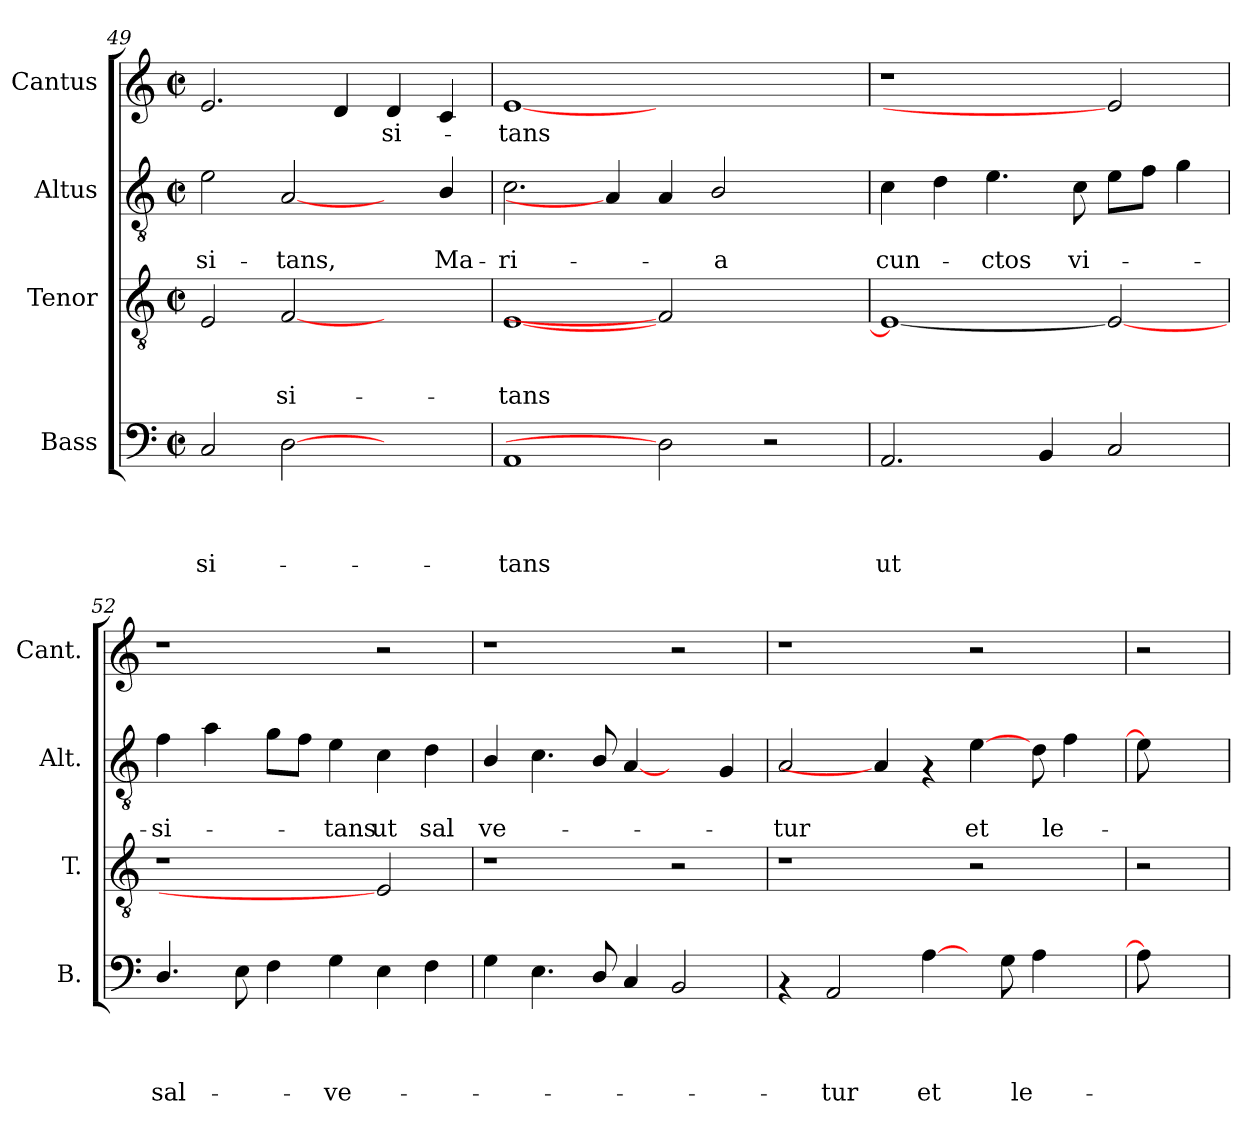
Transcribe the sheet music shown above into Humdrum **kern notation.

**kern	**text	**text	**text	**text	**kern	**text	**text	**text	**kern	**text	**text	**kern	**text
*part4	*part4	*part4	*part4	*part4	*part3	*part3	*part3	*part3	*part2	*part2	*part2	*part1	*part1
*staff4	*staff4	*staff4	*staff4	*staff4	*staff3	*staff3	*staff3	*staff3	*staff2	*staff2	*staff2	*staff1	*staff1
*I"Bass	*	*	*	*	*I"Tenor	*	*	*	*I"Altus	*	*	*I"Cantus	*
*I'B.	*	*	*	*	*I'T.	*	*	*	*I'Alt.	*	*	*I'Cant.	*
*clefF4	*	*	*	*	*clefGv2	*	*	*	*clefGv2	*	*	*clefG2	*
*k[]	*	*	*	*	*k[]	*	*	*	*k[]	*	*	*k[]	*
*C:	*	*	*	*	*C:	*	*	*	*C:	*	*	*C:	*
*M2/2	*	*	*	*	*M2/2	*	*	*	*M2/2	*	*	*M2/2	*
*met(c|)	*	*	*	*	*met(c|)	*	*	*	*met(c|)	*	*	*met(c|)	*
=49	=49	=49	=49	=49	=49	=49	=49	=49	=49	=49	=49	=49	=49
!	!	!	!	!LO:LY:b	!	!	!	!	!	!	!LO:LY:b	!	!
2C/	.	.	.	-si-	2E/	.	.	.	2e\	.	-si-	2.e/	.
!	!	!	!	!	!	!	!	!LO:LY:b:rj	!	!	!LO:LY:b	!	!
[2D	.	.	.	.	[2F	.	.	-si-	[2A/	.	-tans,	.	.
.	.	.	.	.	.	.	.	.	.	.	.	4d/	.
!	!	!	!	!	!	!	!	!	!	!	!	!	!LO:LY:b:rj
2ryy	.	.	.	.	2ryy	.	.	.	4ryy	.	.	4d/	-si-
!	!	!	!	!	!	!	!	!	!	!	!LO:LY:b	!	!
.	.	.	.	.	.	.	.	.	4B/	.	Ma-	4c/	.
=50	=50	=50	=50	=50	=50	=50	=50	=50	=50	=50	=50	=50	=50
!	!	!	!	!LO:LY:b	!	!	!	!LO:LY:b:rj	!	!	!LO:LY:b	!	!LO:LY:b:rj
1AA	.	.	.	-tans	[<1E	.	.	-tans	2.c\	.	-ri-	[1e	-tans
.	.	.	.	.	.	.	.	.	4A/]	.	.	.	.
2D]	.	.	.	.	2F]	.	.	.	4A/	.	.	1ryy	.
!	!	!	!	!	!	!	!	!	!	!	!LO:LY:b	!	!
.	.	.	.	.	.	.	.	.	2B/	.	-a	.	.
2r	.	.	.	.	2ryy	.	.	.	.	.	.	.	.
.	.	.	.	.	.	.	.	.	4ryy	.	.	.	.
=51	=51	=51	=51	=51	=51	=51	=51	=51	=51	=51	=51	=51	=51
!	!	!	!	!LO:LY:b	!	!	!	!	!	!	!LO:LY:b	!	!
2.AA/	.	.	.	ut	1E_	.	.	.	4c\	.	cun-	1r	.
.	.	.	.	.	.	.	.	.	4d\	.	.	.	.
!	!	!	!	!	!	!	!	!	!	!	!LO:LY:b	!	!
.	.	.	.	.	.	.	.	.	4.e\	.	-ctos	.	.
4BB/	.	.	.	.	.	.	.	.	.	.	.	.	.
!	!	!	!	!	!	!	!	!	!	!	!LO:LY:b	!	!
.	.	.	.	.	.	.	.	.	8c\	.	vi-	.	.
2C/	.	.	.	.	2E_	.	.	.	8e\L	.	.	2e]	.
.	.	.	.	.	.	.	.	.	8f\J	.	.	.	.
.	.	.	.	.	.	.	.	.	4g\	.	.	.	.
=52	=52	=52	=52	=52	=52	=52	=52	=52	=52	=52	=52	=52	=52
!	!	!	!	!LO:LY:b	!	!	!	!	!	!	!LO:LY:b	!	!
4.D/	.	.	.	sal-	1r	.	.	.	4f\	.	-si-	1r	.
.	.	.	.	.	.	.	.	.	4a\	.	.	.	.
8E\	.	.	.	.	.	.	.	.	.	.	.	.	.
4F\	.	.	.	.	.	.	.	.	8g\L	.	.	.	.
.	.	.	.	.	.	.	.	.	8f\J	.	.	.	.
!	!	!	!	!LO:LY:b	!	!	!	!	!	!	!LO:LY:b	!	!
4G\	.	.	.	-ve-	.	.	.	.	4e\	.	-tans	.	.
!	!	!	!	!	!	!	!	!	!	!	!LO:LY:b	!	!
4E\	.	.	.	.	2E]	.	.	.	4c\	.	ut	2r	.
!	!	!	!	!	!	!	!	!	!	!	!LO:LY:b	!	!
4F\	.	.	.	.	.	.	.	.	4d\	.	sal	.	.
!!LO:LB:g=z
=53	=53	=53	=53	=53	=53	=53	=53	=53	=53	=53	=53	=53	=53
!	!	!	!	!	!	!	!	!	!	!	!LO:LY:b	!	!
4G\	.	.	.	.	1r	.	.	.	4B/	.	ve-	1r	.
4.E\	.	.	.	.	.	.	.	.	4.c\	.	.	.	.
8D/	.	.	.	.	.	.	.	.	8B/	.	.	.	.
4C/	.	.	.	.	.	.	.	.	[4A/	.	.	.	.
2BB/	.	.	.	.	2r	.	.	.	4ryy	.	.	2r	.
.	.	.	.	.	.	.	.	.	4G/	.	.	.	.
=54	=54	=54	=54	=54	=54	=54	=54	=54	=54	=54	=54	=54	=54
!	!	!	!	!	!	!	!	!	!	!	!LO:LY:b	!	!
4rAA	.	.	.	.	1r	.	.	.	2A/	.	-tur	1r	.
!	!	!	!	!LO:LY:b	!	!	!	!	!	!	!	!	!
2AA/	.	.	.	-tur	.	.	.	.	.	.	.	.	.
.	.	.	.	.	.	.	.	.	4A/]	.	.	.	.
!	!	!	!	!LO:LY:b	!	!	!	!	!	!	!	!	!
[4A\	.	.	.	et	.	.	.	.	4rF	.	.	.	.
!	!	!	!	!	!	!	!	!	!	!	!LO:LY:b	!	!
8ryy	.	.	.	.	2r	.	.	.	[4e\	.	et	2r	.
8G\	.	.	.	.	.	.	.	.	.	.	.	.	.
!	!	!	!	!LO:LY:b	!	!	!	!	!	!	!	!	!
4A\	.	.	.	le-	.	.	.	.	8d\	.	.	.	.
!	!	!	!	!	!	!	!	!	!	!	!LO:LY:b	!	!
.	.	.	.	.	.	.	.	.	4f\	.	le-	.	.
8ryy	.	.	.	.	8ryy	.	.	.	.	.	.	8ryy	.
=55	=55	=55	=55	=55	=55	=55	=55	=55	=55	=55	=55	=55	=55
8A\]	.	.	.	.	2r	.	.	.	8e\]	.	.	2r	.
4.ryy	.	.	.	.	.	.	.	.	4.ryy	.	.	.	.
=	=	=	=	=	=	=	=	=	=	=	=	=	=
*-	*-	*-	*-	*-	*-	*-	*-	*-	*-	*-	*-	*-	*-
